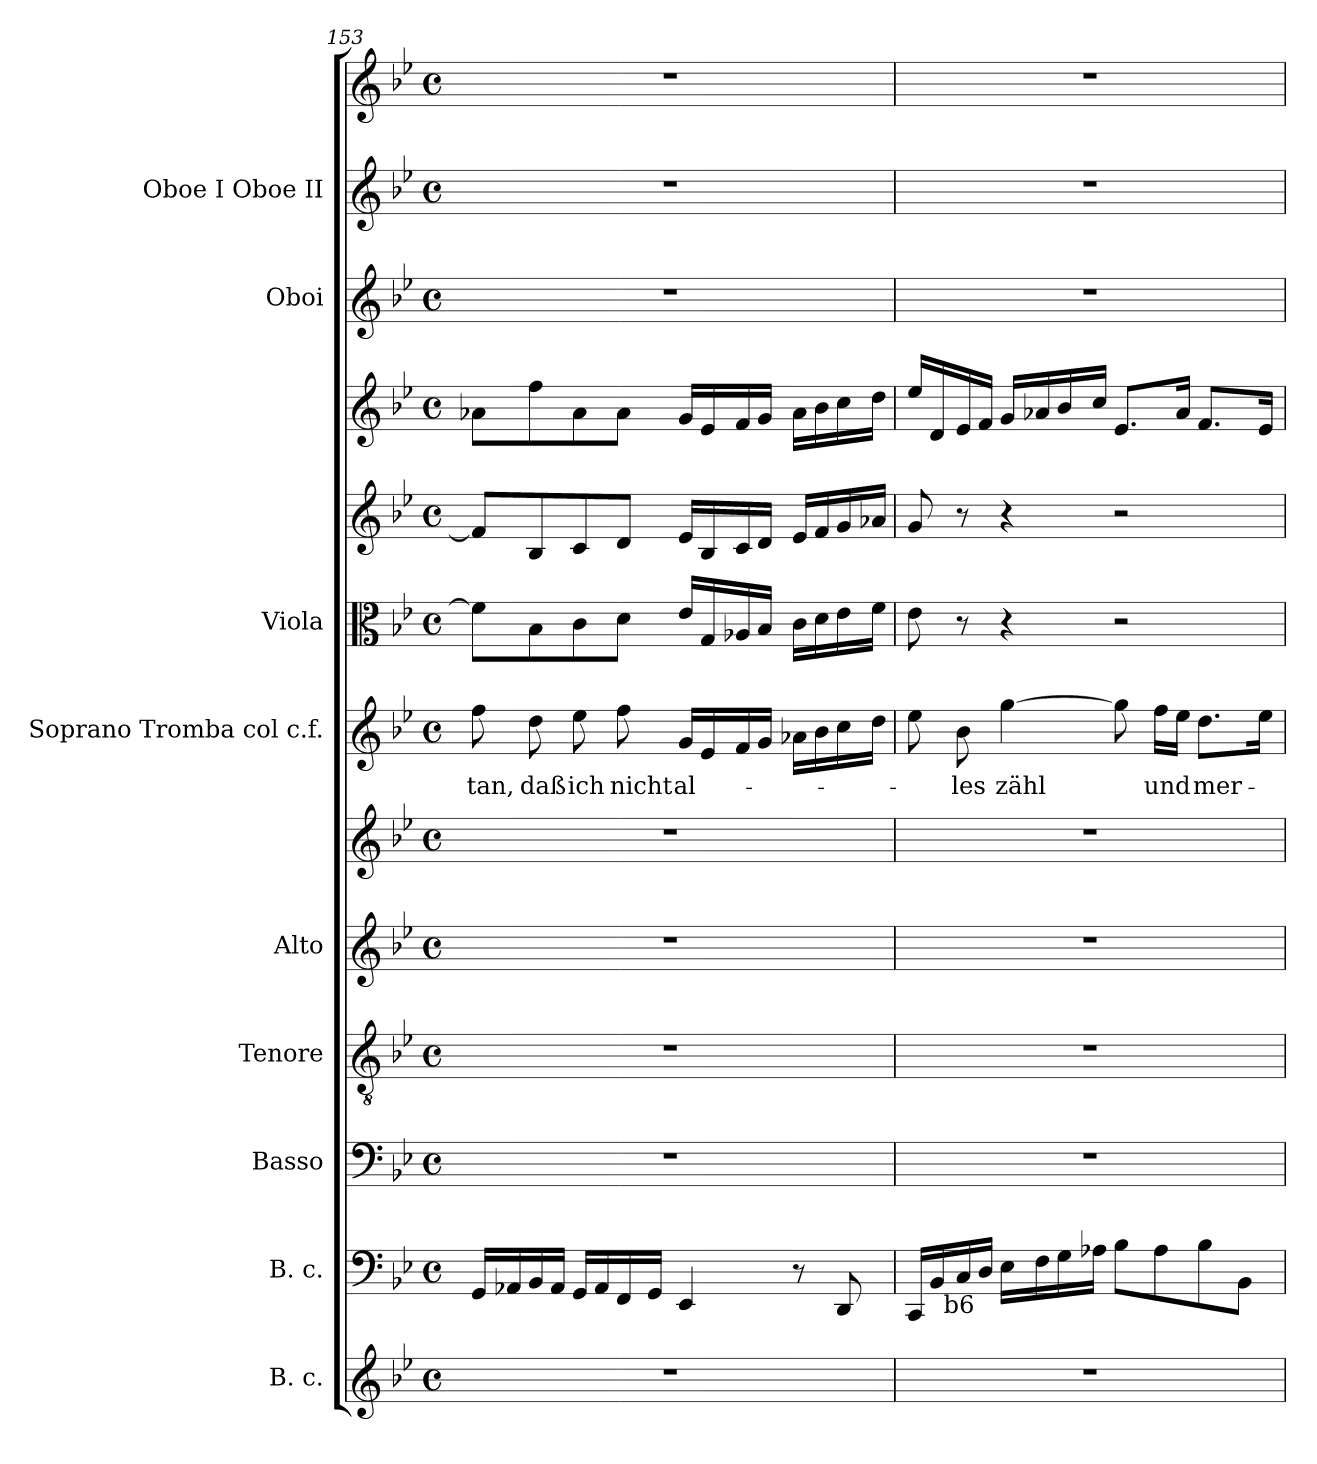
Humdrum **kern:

**kern	**kern	**kern	**kern	**kern	**kern	**kern	**text	**kern	**kern	**kern	**kern	**kern	**kern
*part12	*part11	*part10	*part9	*part8	*part7	*part6	*part6	*part5	*part4	*part3	*part2	*part1	*part1
*staff13	*staff12	*staff11	*staff10	*staff9	*staff8	*staff7	*staff7	*staff6	*staff5	*staff4	*staff3	*staff2	*staff1
*I"B. c.	*I"B. c.	*I"Basso	*I"Tenore	*I"Alto	*	*I"Soprano Tromba col c.f.	*	*I"Viola	*	*	*I"Oboi	*I"Oboe I Oboe II	*
*	*I'B. c.	*I'Basso	*I'Tenore	*I'Alto	*	*I'Soprano	*	*I'Viola	*	*	*	*I'Ob	*
*clefG2	*clefF4	*clefF4	*clefGv2	*clefG2	*clefG2	*clefG2	*	*clefC3	*clefG2	*clefG2	*clefG2	*clefG2	*clefG2
*k[b-e-]	*k[b-e-]	*k[b-e-]	*k[b-e-]	*k[b-e-]	*k[b-e-]	*k[b-e-]	*	*k[b-e-]	*k[b-e-]	*k[b-e-]	*k[b-e-]	*k[b-e-]	*k[b-e-]
*B-:	*B-:	*B-:	*B-:	*B-:	*B-:	*B-:	*	*B-:	*B-:	*B-:	*B-:	*B-:	*B-:
*M4/4	*M4/4	*M4/4	*M4/4	*M4/4	*M4/4	*M4/4	*	*M4/4	*M4/4	*M4/4	*M4/4	*M4/4	*M4/4
*met(c)	*met(c)	*met(c)	*met(c)	*met(c)	*met(c)	*met(c)	*	*met(c)	*met(c)	*met(c)	*met(c)	*met(c)	*met(c)
=153	=153	=153	=153	=153	=153	=153	=153	=153	=153	=153	=153	=153	=153
!	!	!	!	!	!	!	!LO:LY:b	!	!	!	!	!	!
1r	16GG/LL	1r	1r	1r	1r	8ff\	-tan,	8f\L]	8f/L]	8a-X\L	1r	1r	1r
.	16AA-X/	.	.	.	.	.	.	.	.	.	.	.	.
!	!	!	!	!	!	!	!LO:LY:b	!	!	!	!	!	!
.	16BB-/	.	.	.	.	8dd\	daß	8B-\	8B-/	8ff\	.	.	.
.	16AA-/JJ	.	.	.	.	.	.	.	.	.	.	.	.
!	!	!	!	!	!	!	!LO:LY:b	!	!	!	!	!	!
.	16GG/LL	.	.	.	.	8ee-\	ich	8c\	8c/	8a-\	.	.	.
.	16AA-/	.	.	.	.	.	.	.	.	.	.	.	.
!	!	!	!	!	!	!	!LO:LY:b	!	!	!	!	!	!
.	16FF/	.	.	.	.	8ff\	nicht	8d\J	8d/J	8a-\J	.	.	.
.	16GG/JJ	.	.	.	.	.	.	.	.	.	.	.	.
!	!	!	!	!	!	!	!LO:LY:b	!	!	!	!	!	!
.	4EE-/	.	.	.	.	16g/LL	al-	16e-/LL	16e-/LL	16g/LL	.	.	.
.	.	.	.	.	.	16e-/	.	16G/	16B-/	16e-/	.	.	.
.	.	.	.	.	.	16f/	.	16A-X/	16c/	16f/	.	.	.
.	.	.	.	.	.	16g/JJ	.	16B-/JJ	16d/JJ	16g/JJ	.	.	.
.	8r	.	.	.	.	16a-X\LL	.	16c\LL	16e-/LL	16a-\LL	.	.	.
.	.	.	.	.	.	16b-\	.	16d\	16f/	16b-\	.	.	.
.	8DD</	.	.	.	.	16cc\	.	16e-\	16g/	16cc\	.	.	.
.	.	.	.	.	.	16dd\JJ	.	16f\JJ	16a-X/JJ	16dd\JJ	.	.	.
!!LO:PB:g=z
=154	=154	=154	=154	=154	=154	=154	=154	=154	=154	=154	=154	=154	=154
*	*^	*	*	*	*	*	*	*	*	*	*	*	*
1r	16CC</LL	16.ryy	1r	1r	1r	1r	8ee-\	.	8e-\	8g/	16ee-/LL	1r	1r	1r
.	16BB-/	.	.	.	.	.	.	.	.	.	16d/	.	.	.
!	!	!LO:TX:b:t=b6	!	!	!	!	!	!	!	!	!	!	!	!
.	.	2ryy	.	.	.	.	.	.	.	.	.	.	.	.
!	!	!	!	!	!	!	!	!LO:LY:b	!	!	!	!	!	!
.	16C/	.	.	.	.	.	8b-\	-les	8r	8r	16e-/	.	.	.
.	16D/JJ	.	.	.	.	.	.	.	.	.	16f/JJ	.	.	.
!	!	!	!	!	!	!	!	!LO:LY:b	!	!	!	!	!	!
.	16E-\LL	.	.	.	.	.	[>4gg\	zähl	4r	4r	16g/LL	.	.	.
.	16F\	.	.	.	.	.	.	.	.	.	16a-X/	.	.	.
.	16G\	.	.	.	.	.	.	.	.	.	16b-/	.	.	.
.	16A-X\JJ	.	.	.	.	.	.	.	.	.	16cc/JJ	.	.	.
.	8B->\L	.	.	.	.	.	8gg\]	.	2r	2r	8.e-/L	.	.	.
.	.	4ryy	.	.	.	.	.	.	.	.	.	.	.	.
!	!	!	!	!	!	!	!	!LO:LY:b	!	!	!	!	!	!
.	8A->\	.	.	.	.	.	16ff\LL	und	.	.	.	.	.	.
.	.	.	.	.	.	.	16ee-\JJ	.	.	.	16a-/Jk	.	.	.
!	!	!	!	!	!	!	!	!LO:LY:b	!	!	!	!	!	!
.	8B-\	.	.	.	.	.	8.dd\L	mer-	.	.	8.f/L	.	.	.
.	.	8ryy	.	.	.	.	.	.	.	.	.	.	.	.
.	8BB-\J	.	.	.	.	.	.	.	.	.	.	.	.	.
.	.	.	.	.	.	.	16ee-\Jk	.	.	.	16e-/Jk	.	.	.
.	.	32ryy	.	.	.	.	.	.	.	.	.	.	.	.
*	*v	*v	*	*	*	*	*	*	*	*	*	*	*	*
=	=	=	=	=	=	=	=	=	=	=	=	=	=
*-	*-	*-	*-	*-	*-	*-	*-	*-	*-	*-	*-	*-	*-
